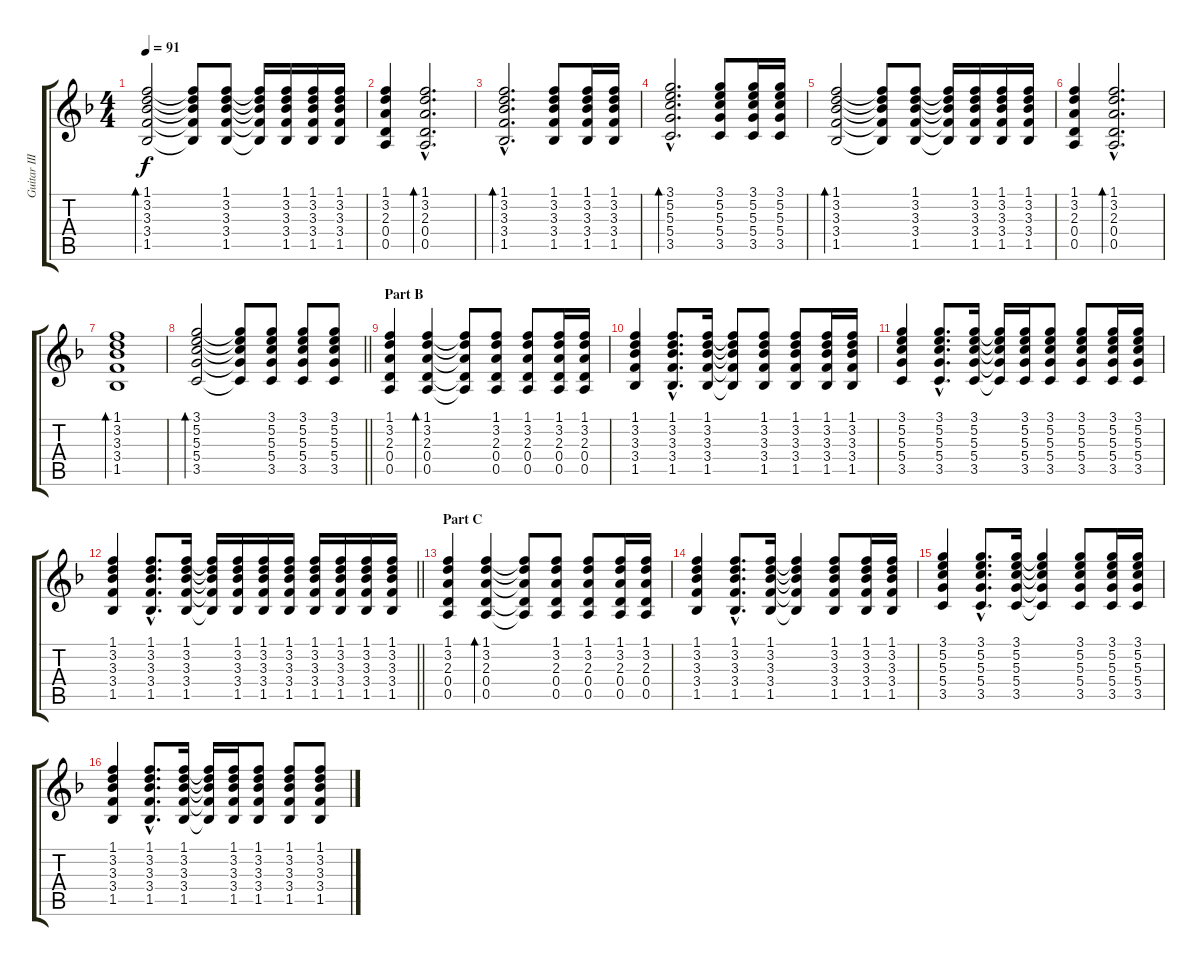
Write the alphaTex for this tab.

\track ("Guitar III (Inoran)" "Guitar III") {instrument acousticguitarsteel}
\staff {score tabs}
\tuning (E4 B3 G3 D3 A2 E2) {hide}
\ts (4 4)
\tempo 91
\clef g2
\ks f
(1.1 3.2 3.3 3.4 1.5).2{bd 120 dy f} (1.1{t} 3.2{t} 3.3{t} 3.4{t} 1.5{t}).8 (1.1 3.2 3.3 3.4 1.5).8 (1.1{t} 3.2{t} 3.3{t} 3.4{t} 1.5{t}).16 (1.1 3.2 3.3 3.4 1.5).16 (1.1 3.2 3.3 3.4 1.5).16 (1.1 3.2 3.3 3.4 1.5).16 |
(1.1 3.2 2.3 0.4 0.5).4 (1.1{hac} 3.2{hac} 2.3{hac} 0.4{hac} 0.5{hac}).2{d bd 120} |
(1.1{hac} 3.2{hac} 3.3{hac} 3.4{hac} 1.5{hac}).2{d bd 120} (1.1 3.2 3.3 3.4 1.5).8 (1.1 3.2 3.3 3.4 1.5).16 (1.1 3.2 3.3 3.4 1.5).16 |
(3.1{hac} 5.2{hac} 5.3{hac} 5.4{hac} 3.5{hac}).2{d bd 120} (3.1 5.2 5.3 5.4 3.5).8 (3.1 5.2 5.3 5.4 3.5).16 (3.1 5.2 5.3 5.4 3.5).16 |
(1.1 3.2 3.3 3.4 1.5).2{bd 120} (1.1{t} 3.2{t} 3.3{t} 3.4{t} 1.5{t}).8 (1.1 3.2 3.3 3.4 1.5).8 (1.1{t} 3.2{t} 3.3{t} 3.4{t} 1.5{t}).16 (1.1 3.2 3.3 3.4 1.5).16 (1.1 3.2 3.3 3.4 1.5).16 (1.1 3.2 3.3 3.4 1.5).16 |
(1.1 3.2 2.3 0.4 0.5).4 (1.1{hac} 3.2{hac} 2.3{hac} 0.4{hac} 0.5{hac}).2{d bd 120} |
(1.1 3.2 3.3 3.4 1.5).1{bd 120} |
\barLineRight lightlight
(3.1 5.2 5.3 5.4 3.5).2{bd 120} (3.1{t} 5.2{t} 5.3{t} 5.4{t} 3.5{t}).8 (3.1 5.2 5.3 5.4 3.5).8 (3.1 5.2 5.3 5.4 3.5).8 (3.1 5.2 5.3 5.4 3.5).8 |
\section ("" "Part B")
(1.1 3.2 2.3 0.4 0.5).4 (1.1 3.2 2.3 0.4 0.5).4{bd 120} (1.1{t} 3.2{t} 2.3{t} 0.4{t} 0.5{t}).8 (1.1 3.2 2.3 0.4 0.5).8 (1.1 3.2 2.3 0.4 0.5).8 (1.1 3.2 2.3 0.4 0.5).16 (1.1 3.2 2.3 0.4 0.5).16 |
(1.1 3.2 3.3 3.4 1.5).4 (1.1{hac} 3.2{hac} 3.3{hac} 3.4{hac} 1.5{hac}).8{d} (1.1 3.2 3.3 3.4 1.5).16 (1.1{t} 3.2{t} 3.3{t} 3.4{t} 1.5{t}).8 (1.1 3.2 3.3 3.4 1.5).8 (1.1 3.2 3.3 3.4 1.5).8 (1.1 3.2 3.3 3.4 1.5).16 (1.1 3.2 3.3 3.4 1.5).16 |
(3.1 5.2 5.3 5.4 3.5).4 (3.1{hac} 5.2{hac} 5.3{hac} 5.4{hac} 3.5{hac}).8{d} (3.1 5.2 5.3 5.4 3.5).16 (3.1{t} 5.2{t} 5.3{t} 5.4{t} 3.5{t}).16 (3.1 5.2 5.3 5.4 3.5).16 (3.1 5.2 5.3 5.4 3.5).8 (3.1 5.2 5.3 5.4 3.5).8 (3.1 5.2 5.3 5.4 3.5).16 (3.1 5.2 5.3 5.4 3.5).16 |
\barLineRight lightlight
(1.1 3.2 3.3 3.4 1.5).4 (1.1{hac} 3.2{hac} 3.3{hac} 3.4{hac} 1.5{hac}).8{d} (1.1 3.2 3.3 3.4 1.5).16 (1.1{t} 3.2{t} 3.3{t} 3.4{t} 1.5{t}).16 (1.1 3.2 3.3 3.4 1.5).16 (1.1 3.2 3.3 3.4 1.5).16 (1.1 3.2 3.3 3.4 1.5).16 (1.1 3.2 3.3 3.4 1.5).16 (1.1 3.2 3.3 3.4 1.5).16 (1.1 3.2 3.3 3.4 1.5).16 (1.1 3.2 3.3 3.4 1.5).16 |
\section ("" "Part C")
(1.1 3.2 2.3 0.4 0.5).4 (1.1 3.2 2.3 0.4 0.5).4{bd 120} (1.1{t} 3.2{t} 2.3{t} 0.4{t} 0.5{t}).8 (1.1 3.2 2.3 0.4 0.5).8 (1.1 3.2 2.3 0.4 0.5).8 (1.1 3.2 2.3 0.4 0.5).16 (1.1 3.2 2.3 0.4 0.5).16 |
(1.1 3.2 3.3 3.4 1.5).4 (1.1{hac} 3.2{hac} 3.3{hac} 3.4{hac} 1.5{hac}).8{d} (1.1 3.2 3.3 3.4 1.5).16 (1.1{t} 3.2{t} 3.3{t} 3.4{t} 1.5{t}).4 (1.1 3.2 3.3 3.4 1.5).8 (1.1 3.2 3.3 3.4 1.5).16 (1.1 3.2 3.3 3.4 1.5).16 |
(3.1 5.2 5.3 5.4 3.5).4 (3.1{hac} 5.2{hac} 5.3{hac} 5.4{hac} 3.5{hac}).8{d} (3.1 5.2 5.3 5.4 3.5).16 (3.1{t} 5.2{t} 5.3{t} 5.4{t} 3.5{t}).4 (3.1 5.2 5.3 5.4 3.5).8 (3.1 5.2 5.3 5.4 3.5).16 (3.1 5.2 5.3 5.4 3.5).16 |
(1.1 3.2 3.3 3.4 1.5).4 (1.1{hac} 3.2{hac} 3.3{hac} 3.4{hac} 1.5{hac}).8{d} (1.1 3.2 3.3 3.4 1.5).16 (1.1{t} 3.2{t} 3.3{t} 3.4{t} 1.5{t}).16 (1.1 3.2 3.3 3.4 1.5).16 (1.1 3.2 3.3 3.4 1.5).8 (1.1 3.2 3.3 3.4 1.5).8 (1.1 3.2 3.3 3.4 1.5).8
